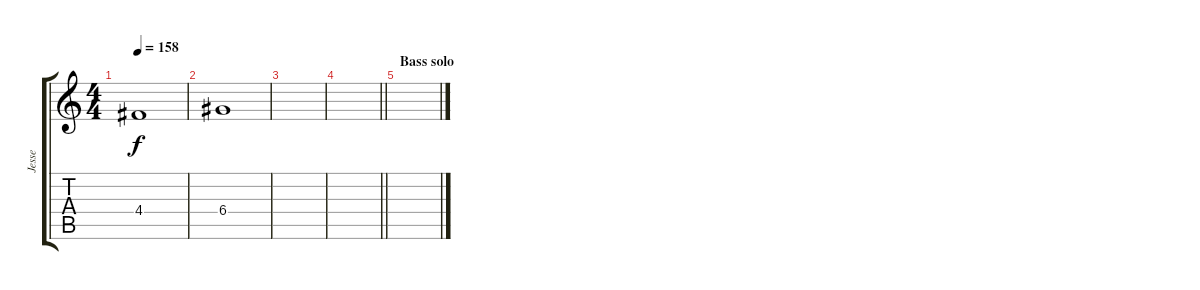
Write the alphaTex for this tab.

\track ("Jesse" "Jesse") {instrument overdrivenguitar}
\staff {score tabs}
\tuning (E4 B3 G3 D3 A2 D2) {hide}
\ts (4 4)
\tempo 158
\clef g2
\ks c
4.4.1{dy f} |
6.4.1 |
|
\barLineRight lightlight
|
\section ("" "Bass solo")
